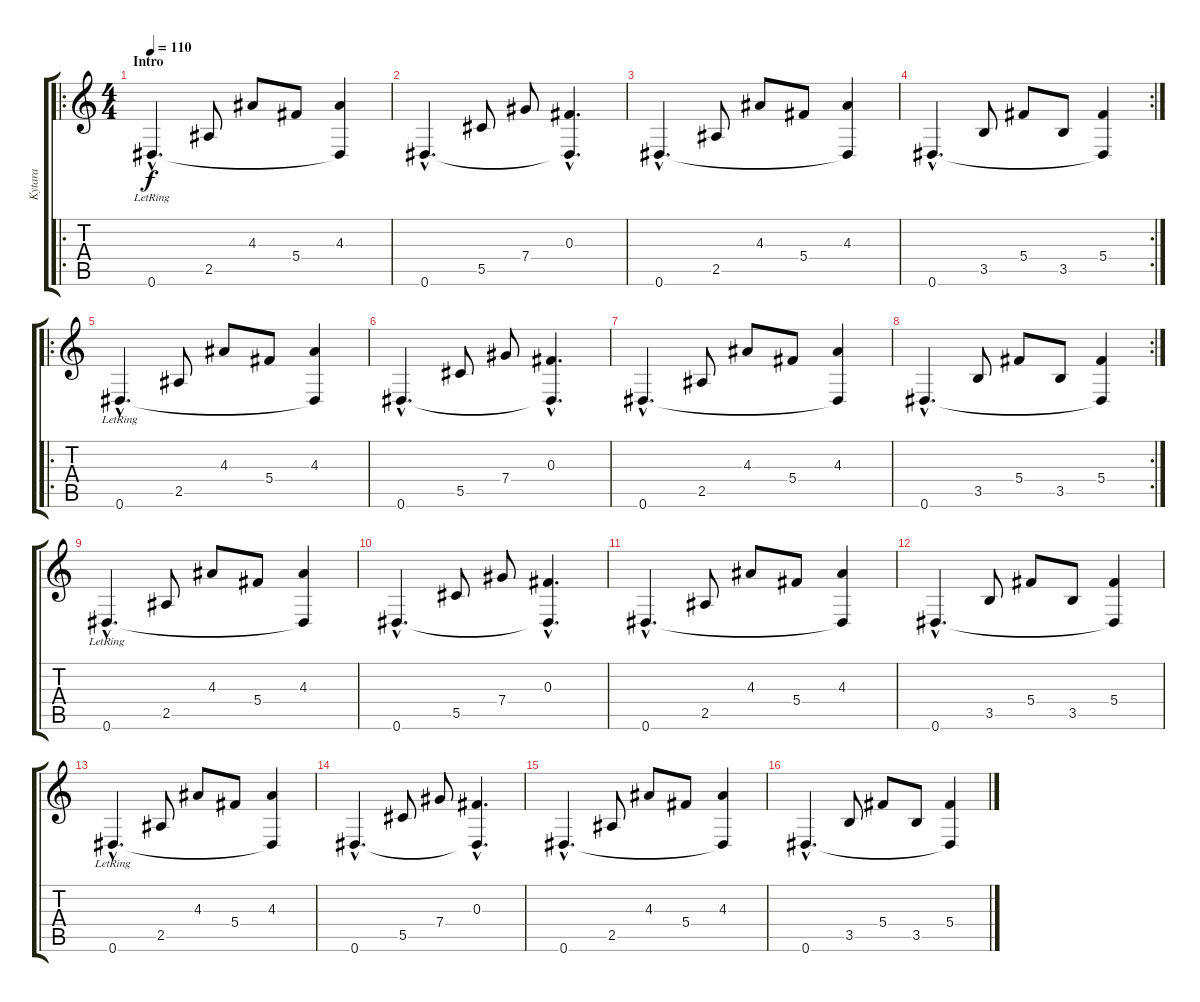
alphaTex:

\track ("Kytara" "Kytara") {instrument acousticguitarsteel}
\staff {score tabs}
\tuning (Eb4 Bb3 Gb3 Db3 Ab2 Eb2) {hide}
\ro
\ts (4 4)
\section ("" "Intro")
\tempo 110
\clef g2
\ks c
0.6{hac lr}.4{d dy f instrument acousticguitarsteel} 2.5.8 4.3.8 5.4.8 (4.3 0.6{t}).4 |
0.6{hac}.4{d} 5.5.8 7.4.8 (0.3{hac} 0.6{hac t}).4{d} |
0.6{hac}.4{d} 2.5.8 4.3.8 5.4.8 (4.3 0.6{t}).4 |
\rc 2
0.6{hac}.4{d} 3.5.8 5.4.8 3.5.8 (5.4 0.6{t}).4 |
\ro
0.6{hac lr}.4{d} 2.5.8 4.3.8 5.4.8 (4.3 0.6{t}).4 |
0.6{hac}.4{d} 5.5.8 7.4.8 (0.3{hac} 0.6{hac t}).4{d} |
0.6{hac}.4{d} 2.5.8 4.3.8 5.4.8 (4.3 0.6{t}).4 |
\rc 2
0.6{hac}.4{d} 3.5.8 5.4.8 3.5.8 (5.4 0.6{t}).4 |
0.6{hac lr}.4{d} 2.5.8 4.3.8 5.4.8 (4.3 0.6{t}).4 |
0.6{hac}.4{d} 5.5.8 7.4.8 (0.3{hac} 0.6{hac t}).4{d} |
0.6{hac}.4{d} 2.5.8 4.3.8 5.4.8 (4.3 0.6{t}).4 |
0.6{hac}.4{d} 3.5.8 5.4.8 3.5.8 (5.4 0.6{t}).4 |
0.6{hac lr}.4{d} 2.5.8 4.3.8 5.4.8 (4.3 0.6{t}).4 |
0.6{hac}.4{d} 5.5.8 7.4.8 (0.3{hac} 0.6{hac t}).4{d} |
0.6{hac}.4{d} 2.5.8 4.3.8 5.4.8 (4.3 0.6{t}).4 |
0.6{hac}.4{d} 3.5.8 5.4.8 3.5.8 (5.4 0.6{t}).4
